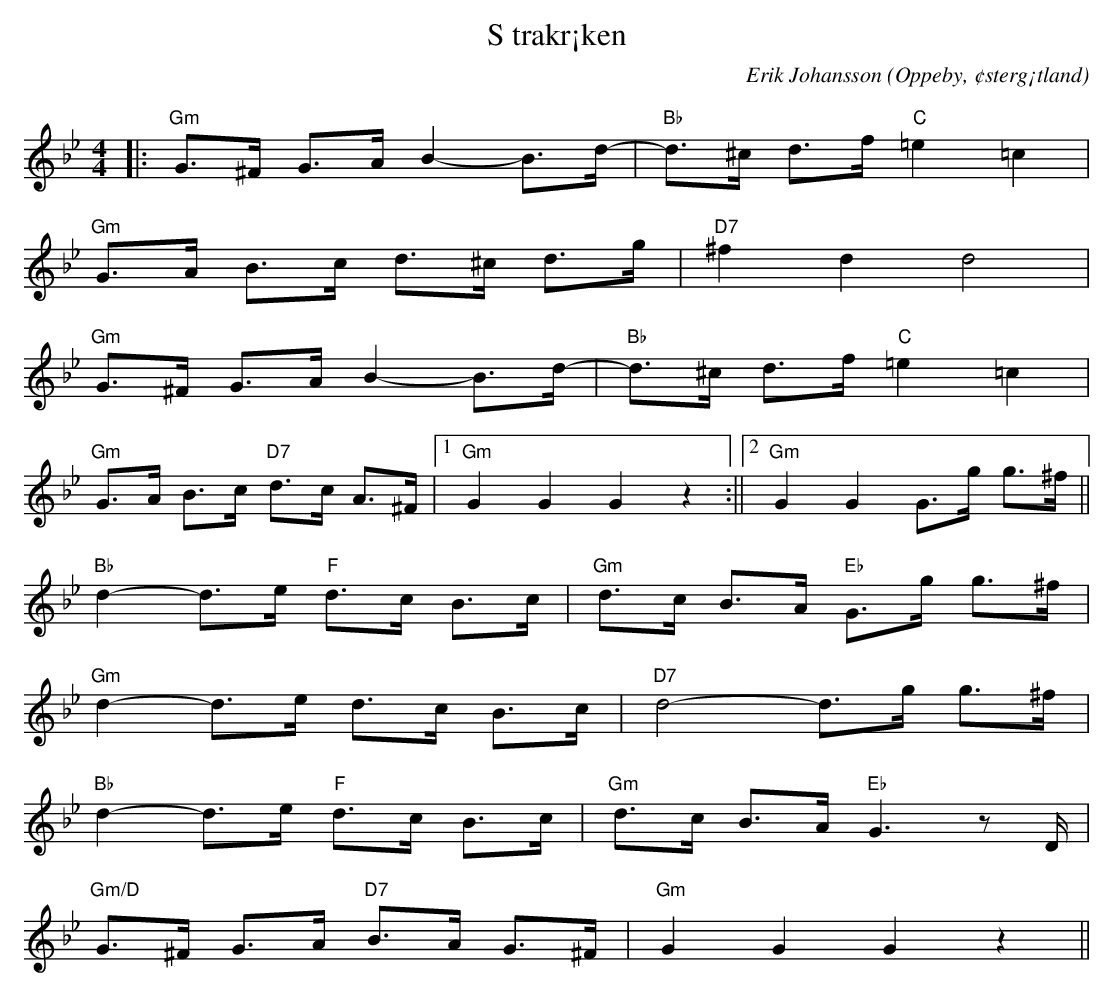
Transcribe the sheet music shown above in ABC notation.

X:1
T:S trakr¡ken
C:Erik Johansson
O:Oppeby, ¢sterg¡tland
Q:130
M:4/4
L:1/8
K:Gm
|:"Gm"G>^F G>A B2-B>d-|"Bb" d>^c d>f"C" =e2 =c2|
  "Gm"G>A B>c d>^c d>g|"D7" ^f2 d2 d4 |
  "Gm"G>^F G>A B2-B>d-|"Bb" d>^c d>f"C" =e2 =c2|
  "Gm"G>A B>c "D7"d>c A>^F|1"Gm" G2 G2 G2 z2 :||2 "Gm" G2 G2 G>g g>^f ||
  "Bb" d2-d>e "F" d>c B>c | "Gm" d>c B>A "Eb" G>g g>^f |
  "Gm" d2-d>e  d>c B>c | "D7" d4-d>g g>^f |
  "Bb" d2-d>e "F" d>c B>c | "Gm" d>c B>A "Eb" G3z D/ |
  "Gm/D" G>^F G>A "D7" B>A G>^F | "Gm" G2 G2 G2 z2 ||
